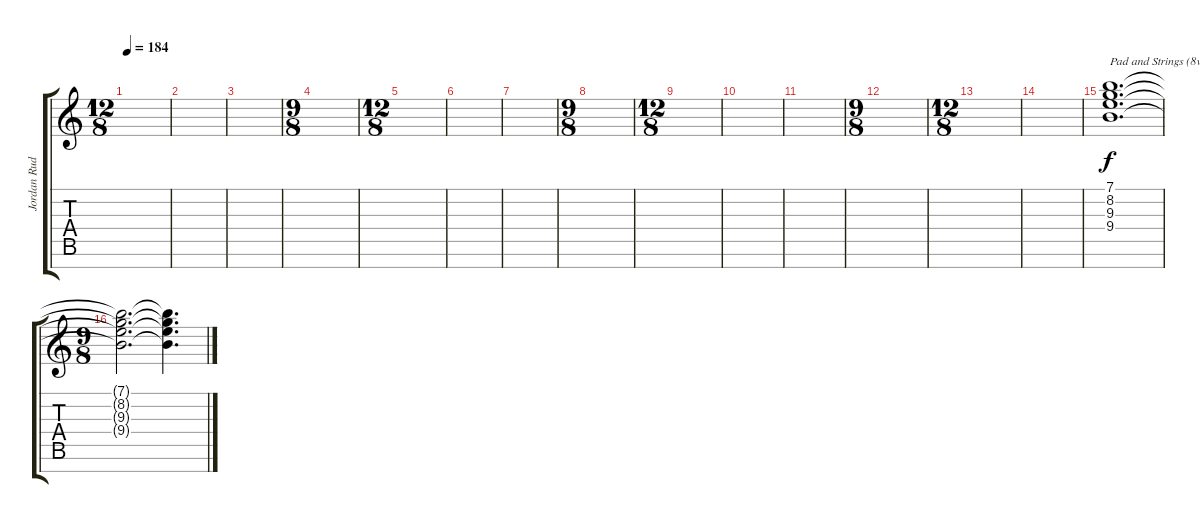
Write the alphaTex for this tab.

\track ("Jordan Rudess - Right Hand Effects I" "Jordan Rud") {instrument fx1rain}
\staff {score tabs}
\tuning (E5 B4 G4 D4 A3 E3 B2) {hide}
\ts (12 8)
\tempo 184
\clef g2
\ks c
|
|
|
\ts (9 8)
|
\ts (12 8)
|
|
|
\ts (9 8)
|
\ts (12 8)
|
|
|
\ts (9 8)
|
\ts (12 8)
|
|
(7.1 8.2 9.3 9.4).1{d txt "Pad and Strings (8va)" instrument pad8sweep} |
\ts (9 8)
(7.1{t} 8.2{t} 9.3{t} 9.4{t}).2{d} (7.1{t} 8.2{t} 9.3{t} 9.4{t}).4{d}
